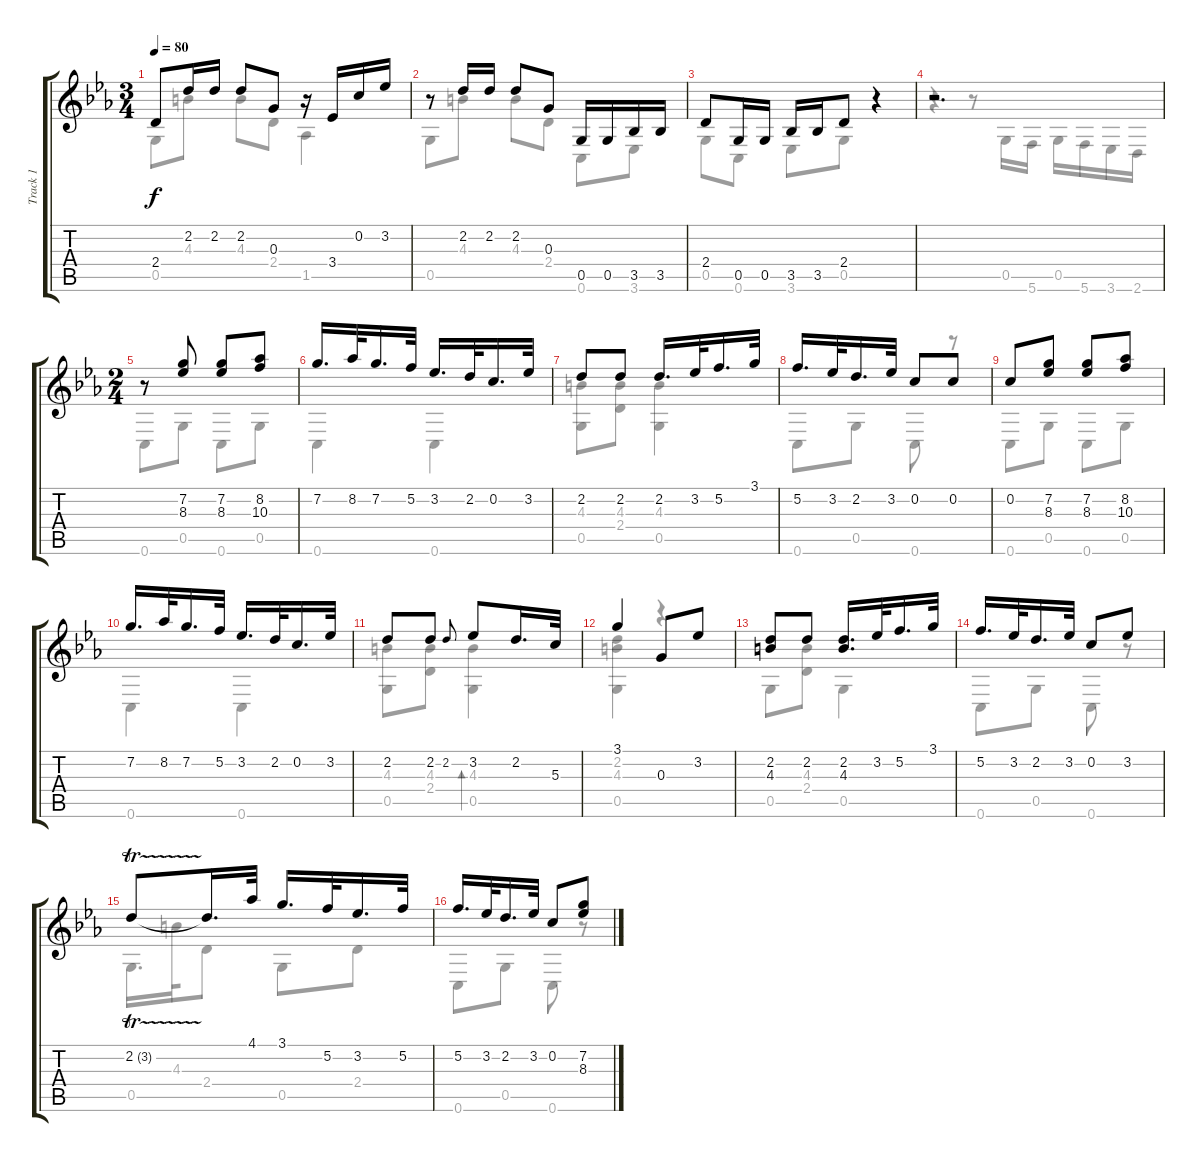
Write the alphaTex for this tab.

\track ("Track 1" "Track 1") {instrument acousticguitarsteel}
\staff {score tabs}
\tuning (E4 C4 G3 C3 G2 C2) {hide}
\voice
\ts (3 4)
\tempo 80
\clef g2
\ks cminor
2.4.8{dy f} 2.2.16 2.2.16 2.2.8 0.3.8 r.16 3.4.16 0.2.16 3.2.16 |
r.8 2.2.16 2.2.16 2.2.8 0.3.8 0.5.16 0.5.16 3.5.16 3.5.16 |
2.4.8 0.5.16 0.5.16 3.5.16 3.5.16 2.4.8 r.4 |
r.2{d} |
\ts (2 4)
r.8 (7.2 8.3).8 (7.2 8.3).8 (8.2 10.3).8 |
7.2.16{d} 8.2.32 7.2.16{d} 5.2.32 3.2.16{d} 2.2.32 0.2.16{d} 3.2.32 |
2.2.8 2.2.8 2.2.16{d} 3.2.32 5.2.16{d} 3.1.32 |
5.2.16{d} 3.2.32 2.2.16{d} 3.2.32 0.2.8 0.2.8 |
0.2.8 (7.2 8.3).8 (7.2 8.3).8 (8.2 10.3).8 |
7.2.16{d} 8.2.32 7.2.16{d} 5.2.32 3.2.16{d} 2.2.32 0.2.16{d} 3.2.32 |
2.2.8 2.2.8 2.2.8{gr onbeat} 3.2.8 2.2.16{d} 5.3.32 |
3.1.4 0.3.8 3.2.8 |
(2.2 4.3).8 2.2.8 (2.2 4.3).16{d} 3.2.32 5.2.16{d} 3.1.32 |
5.2.16{d} 3.2.32 2.2.16{d} 3.2.32 0.2.8 3.2.8 |
2.2{tr (3 32)}.8 2.2{t}.16{d} 4.1.32 3.1.16{d} 5.2.32 3.2.16{d} 5.2.32 |
5.2.16{d} 3.2.32 2.2.16{d} 3.2.32 0.2.8 (7.2 8.3).8
\voice
\clef g2
\ottava regular
\simile none
\ks cminor
0.5.8{dy f} 4.3.8 4.3.8 2.4.8 1.5.4 |
0.5.8 4.3.8 4.3.8 2.4.8 0.6.8 3.6.8 |
0.5.8 0.6.8 3.6.8 0.5.8 r.4 |
r.4 r.8 0.5.16 5.6.16 0.5.16 5.6.16 3.6.16 2.6.16 |
0.6.8 0.5.8 0.6.8 0.5.8 |
0.6.4 0.6.4 |
(4.3 0.5).8 (4.3 2.4).8 (4.3 0.5).4 |
0.6.8 0.5.8 0.6.8 r.8 |
0.6.8 0.5.8 0.6.8 0.5.8 |
0.6.4 0.6.4 |
(4.3 0.5).8 (4.3 2.4).8 (4.3 0.5).4{bd 120} |
(2.2 4.3 0.5).4 r.4 |
0.5.8 (4.3 2.4).8 0.5.4 |
0.6.8 0.5.8 0.6.8 r.8 |
0.5.16{d} 4.3.32 2.4.8 0.5.8 2.4.8 |
0.6.8 0.5.8 0.6.8 r.8
